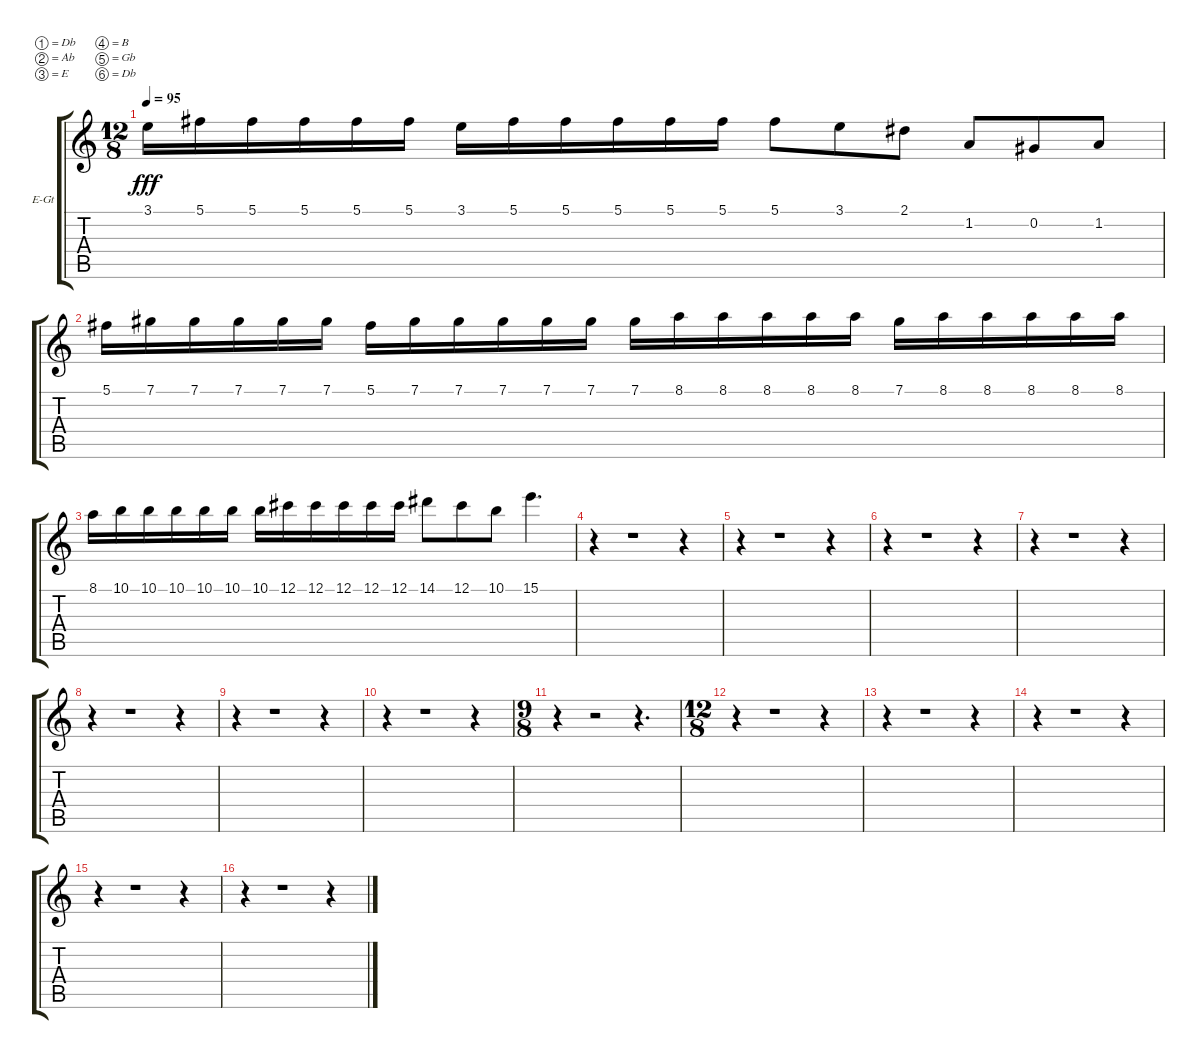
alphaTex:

\bracketExtendMode groupsimilarinstruments
\firstSystemTrackNameOrientation horizontal
\otherSystemsTrackNameOrientation horizontal
\track ("Solo Guitar Adv." "E-Gt") {instrument distortionguitar}
\staff {score tabs}
\tuning (Db4 Ab3 E3 B2 Gb2 Db2)
\ts (12 8)
\tempo 95
\clef g2
\ks c
3.1.16{dy fff} 5.1.16 5.1.16 5.1.16 5.1.16 5.1.16 3.1.16 5.1.16 5.1.16 5.1.16 5.1.16 5.1.16 5.1.8 3.1.8 2.1.8 1.2.8 0.2.8 1.2.8 |
5.1.16 7.1.16 7.1.16 7.1.16 7.1.16 7.1.16 5.1.16 7.1.16 7.1.16 7.1.16 7.1.16 7.1.16 7.1.16 8.1.16 8.1.16 8.1.16 8.1.16 8.1.16 7.1.16 8.1.16 8.1.16 8.1.16 8.1.16 8.1.16 |
8.1.16 10.1.16 10.1.16 10.1.16 10.1.16 10.1.16 10.1.16 12.1.16 12.1.16 12.1.16 12.1.16 12.1.16 14.1.8 12.1.8 10.1.8 15.1.4{d} |
r.4 r.1 r.4 |
r.4 r.1 r.4 |
r.4 r.1 r.4 |
r.4 r.1 r.4 |
r.4 r.1 r.4 |
r.4 r.1 r.4 |
r.4 r.1 r.4 |
\ts (9 8)
\beaming (8 2 2 2 3)
r.4 r.2 r.4{d} |
\ts (12 8)
\beaming (8 2 2 2 6)
r.4 r.1 r.4 |
r.4 r.1 r.4 |
r.4 r.1 r.4 |
r.4 r.1 r.4 |
r.4 r.1 r.4
